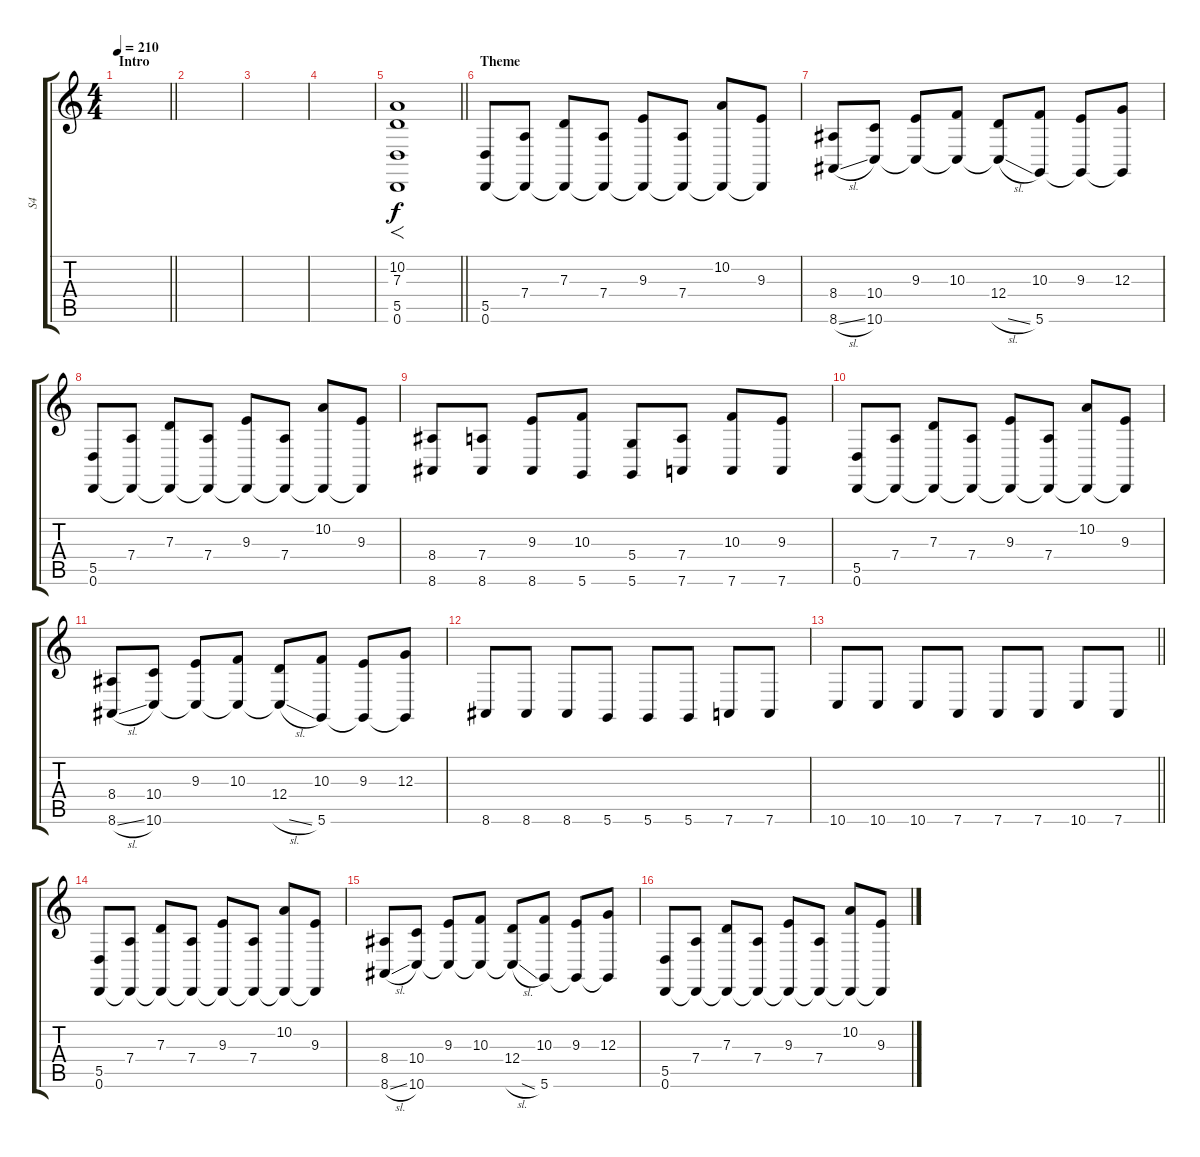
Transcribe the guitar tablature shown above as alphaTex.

\track ("S4" "S4") {instrument lead2sawtooth}
\staff {score tabs}
\tuning (E4 B3 G3 D3 A2 D2) {hide}
\ts (4 4)
\section ("" "Intro")
\tempo 210
\clef g2
\barLineRight lightlight
\ks c
|
|
|
|
\barLineRight lightlight
(10.2 7.3 5.5 0.6).1{f} |
\section ("" "Theme")
(5.5 0.6).8{dy f} (7.4 0.6{t}).8 (7.3 0.6{t}).8 (7.4 0.6{t}).8 (9.3 0.6{t}).8 (7.4 0.6{t}).8 (10.2 0.6{t}).8 (9.3 0.6{t}).8 |
(8.4 8.6{sl}).8 (10.4 10.6).8 (9.3 10.6{t}).8 (10.3 10.6{t}).8 (12.4 10.6{sl t}).8 (10.3 5.6).8 (9.3 5.6{t}).8 (12.3 5.6{t}).8 |
(5.5 0.6).8 (7.4 0.6{t}).8 (7.3 0.6{t}).8 (7.4 0.6{t}).8 (9.3 0.6{t}).8 (7.4 0.6{t}).8 (10.2 0.6{t}).8 (9.3 0.6{t}).8 |
(8.4 8.6).8 (7.4 8.6).8 (9.3 8.6).8 (10.3 5.6).8 (5.4 5.6).8 (7.4 7.6).8 (10.3 7.6).8 (9.3 7.6).8 |
(5.5 0.6).8 (7.4 0.6{t}).8 (7.3 0.6{t}).8 (7.4 0.6{t}).8 (9.3 0.6{t}).8 (7.4 0.6{t}).8 (10.2 0.6{t}).8 (9.3 0.6{t}).8 |
(8.4 8.6{sl}).8 (10.4 10.6).8 (9.3 10.6{t}).8 (10.3 10.6{t}).8 (12.4 10.6{sl t}).8 (10.3 5.6).8 (9.3 5.6{t}).8 (12.3 5.6{t}).8 |
8.6.8 8.6.8 8.6.8 5.6.8 5.6.8 5.6.8 7.6.8 7.6.8 |
\barLineRight lightlight
10.6.8 10.6.8 10.6.8 7.6.8 7.6.8 7.6.8 10.6.8 7.6.8 |
\section ("" "")
(5.5 0.6).8 (7.4 0.6{t}).8 (7.3 0.6{t}).8 (7.4 0.6{t}).8 (9.3 0.6{t}).8 (7.4 0.6{t}).8 (10.2 0.6{t}).8 (9.3 0.6{t}).8 |
(8.4 8.6{sl}).8 (10.4 10.6).8 (9.3 10.6{t}).8 (10.3 10.6{t}).8 (12.4 10.6{sl t}).8 (10.3 5.6).8 (9.3 5.6{t}).8 (12.3 5.6{t}).8 |
(5.5 0.6).8 (7.4 0.6{t}).8 (7.3 0.6{t}).8 (7.4 0.6{t}).8 (9.3 0.6{t}).8 (7.4 0.6{t}).8 (10.2 0.6{t}).8 (9.3 0.6{t}).8
